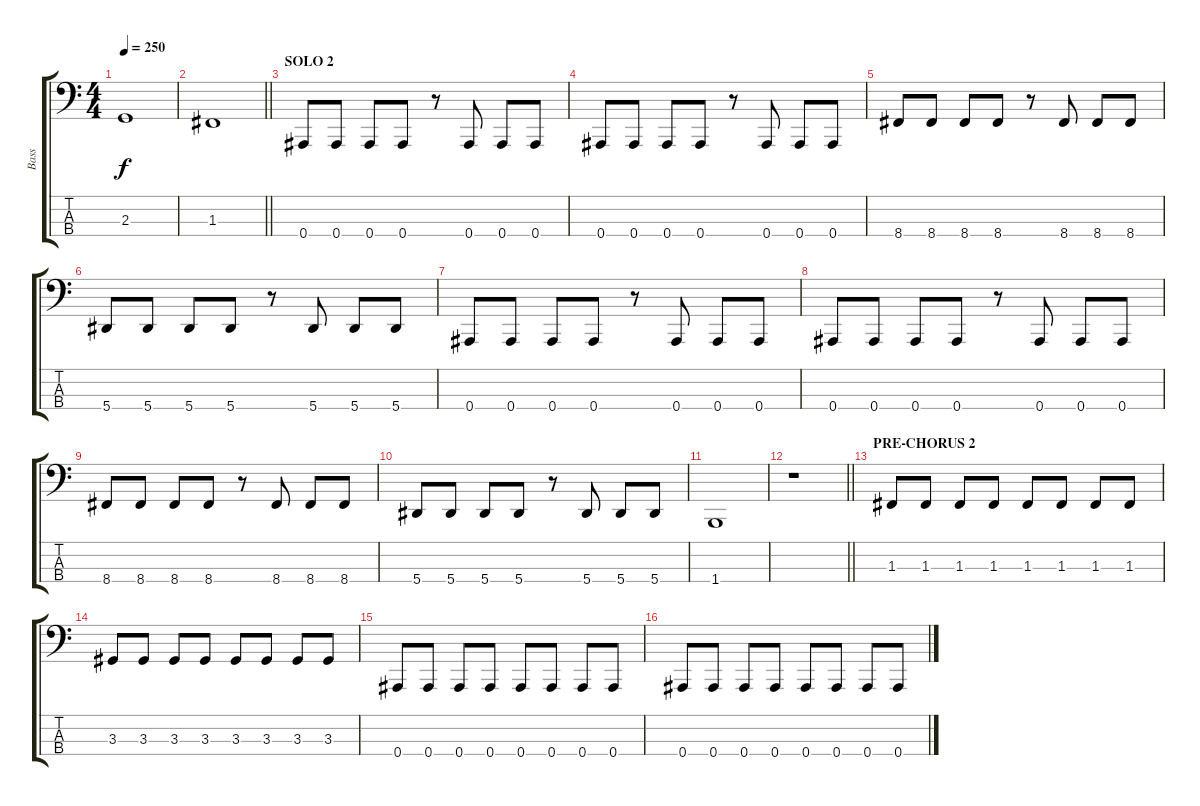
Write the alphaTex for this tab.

\track ("Bass" "Bass") {instrument electricbassfinger}
\staff {score tabs}
\tuning (Eb2 Bb1 F1 Bb0) {hide}
\ts (4 4)
\tempo 250
\clef f4
\ks c
2.3.1{dy f} |
\barLineRight lightlight
1.3.1 |
\section ("" "SOLO 2")
0.4.8 0.4.8 0.4.8 0.4.8 r.8 0.4.8 0.4.8 0.4.8 |
0.4.8 0.4.8 0.4.8 0.4.8 r.8 0.4.8 0.4.8 0.4.8 |
8.4.8 8.4.8 8.4.8 8.4.8 r.8 8.4.8 8.4.8 8.4.8 |
5.4.8 5.4.8 5.4.8 5.4.8 r.8 5.4.8 5.4.8 5.4.8 |
0.4.8 0.4.8 0.4.8 0.4.8 r.8 0.4.8 0.4.8 0.4.8 |
0.4.8 0.4.8 0.4.8 0.4.8 r.8 0.4.8 0.4.8 0.4.8 |
8.4.8 8.4.8 8.4.8 8.4.8 r.8 8.4.8 8.4.8 8.4.8 |
5.4.8 5.4.8 5.4.8 5.4.8 r.8 5.4.8 5.4.8 5.4.8 |
1.4.1 |
\barLineRight lightlight
r.1 |
\section ("" "PRE-CHORUS 2")
1.3.8 1.3.8 1.3.8 1.3.8 1.3.8 1.3.8 1.3.8 1.3.8 |
3.3.8 3.3.8 3.3.8 3.3.8 3.3.8 3.3.8 3.3.8 3.3.8 |
0.4.8 0.4.8 0.4.8 0.4.8 0.4.8 0.4.8 0.4.8 0.4.8 |
0.4.8 0.4.8 0.4.8 0.4.8 0.4.8 0.4.8 0.4.8 0.4.8
